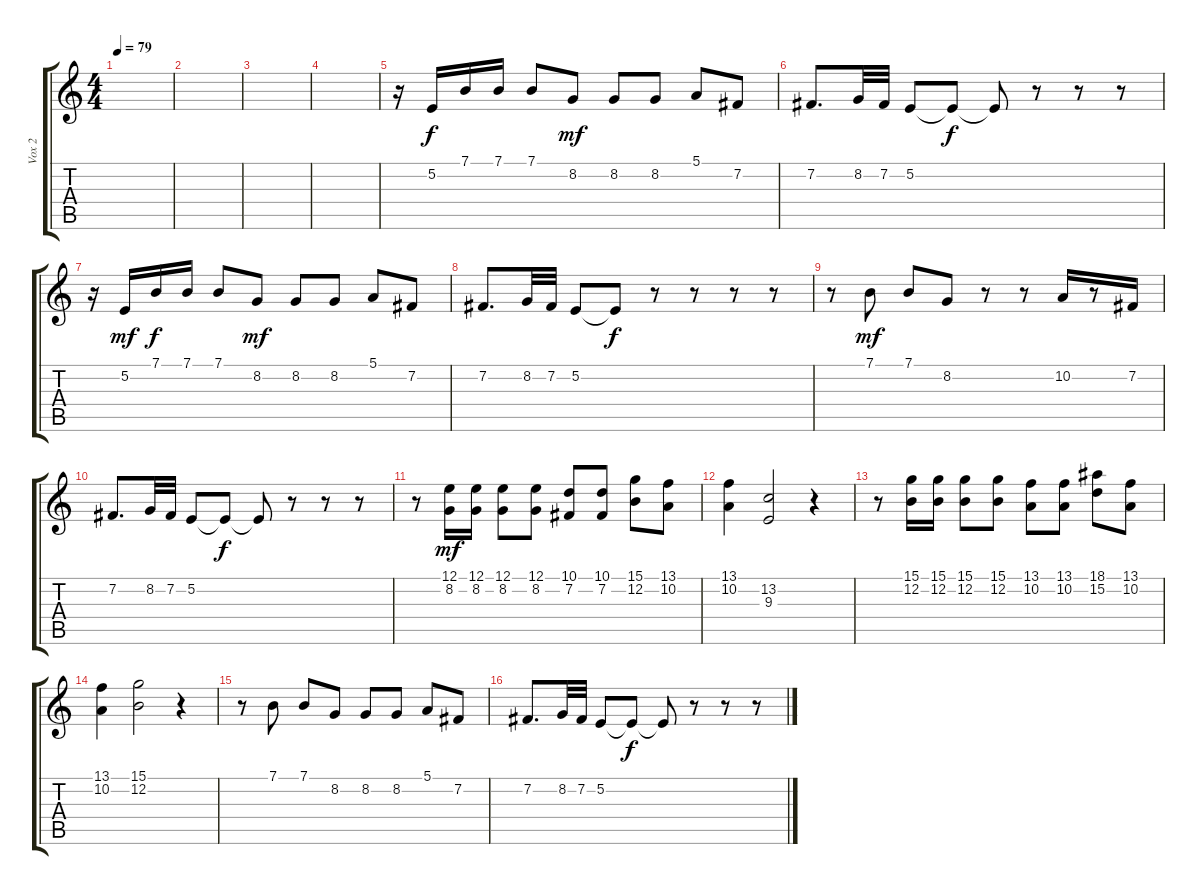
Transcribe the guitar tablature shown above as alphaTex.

\track ("Vox 2" "Vox 2") {instrument lead6voice}
\staff {score tabs}
\tuning (E4 B3 G3 D3 A2 E2) {hide}
\ts (4 4)
\tempo 79
\clef g2
\ks c
|
|
|
|
r.16 5.2.16 7.1.16{dy f} 7.1.16 7.1.8 8.2.8{dy mf} 8.2.8 8.2.8 5.1.8 7.2.8 |
7.2.8{d} 8.2.32 7.2.32 5.2.8 5.2{t}.8{dy f} 5.2{t}.8 r.8 r.8 r.8 |
r.16 5.2.16{dy mf} 7.1.16{dy f} 7.1.16 7.1.8 8.2.8{dy mf} 8.2.8 8.2.8 5.1.8 7.2.8 |
7.2.8{d} 8.2.32 7.2.32 5.2.8 5.2{t}.8{dy f} r.8 r.8 r.8 r.8 |
r.8 7.1.8{dy mf} 7.1.8 8.2.8 r.8 r.8 10.2.16 r.8 7.2.16 |
7.2.8{d} 8.2.32 7.2.32 5.2.8 5.2{t}.8{dy f} 5.2{t}.8 r.8 r.8 r.8 |
r.8 (12.1 8.2).16{dy mf} (12.1 8.2).16 (12.1 8.2).8 (12.1 8.2).8 (10.1 7.2).8 (10.1 7.2).8 (15.1 12.2).8 (13.1 10.2).8 |
(13.1 10.2).4 (13.2 9.3).2 r.4 |
r.8 (15.1 12.2).16 (15.1 12.2).16 (15.1 12.2).8 (15.1 12.2).8 (13.1 10.2).8 (13.1 10.2).8 (18.1 15.2).8 (13.1 10.2).8 |
(13.1 10.2).4 (15.1 12.2).2 r.4 |
r.8 7.1.8 7.1.8 8.2.8 8.2.8 8.2.8 5.1.8 7.2.8 |
7.2.8{d} 8.2.32 7.2.32 5.2.8 5.2{t}.8{dy f} 5.2{t}.8 r.8 r.8 r.8
